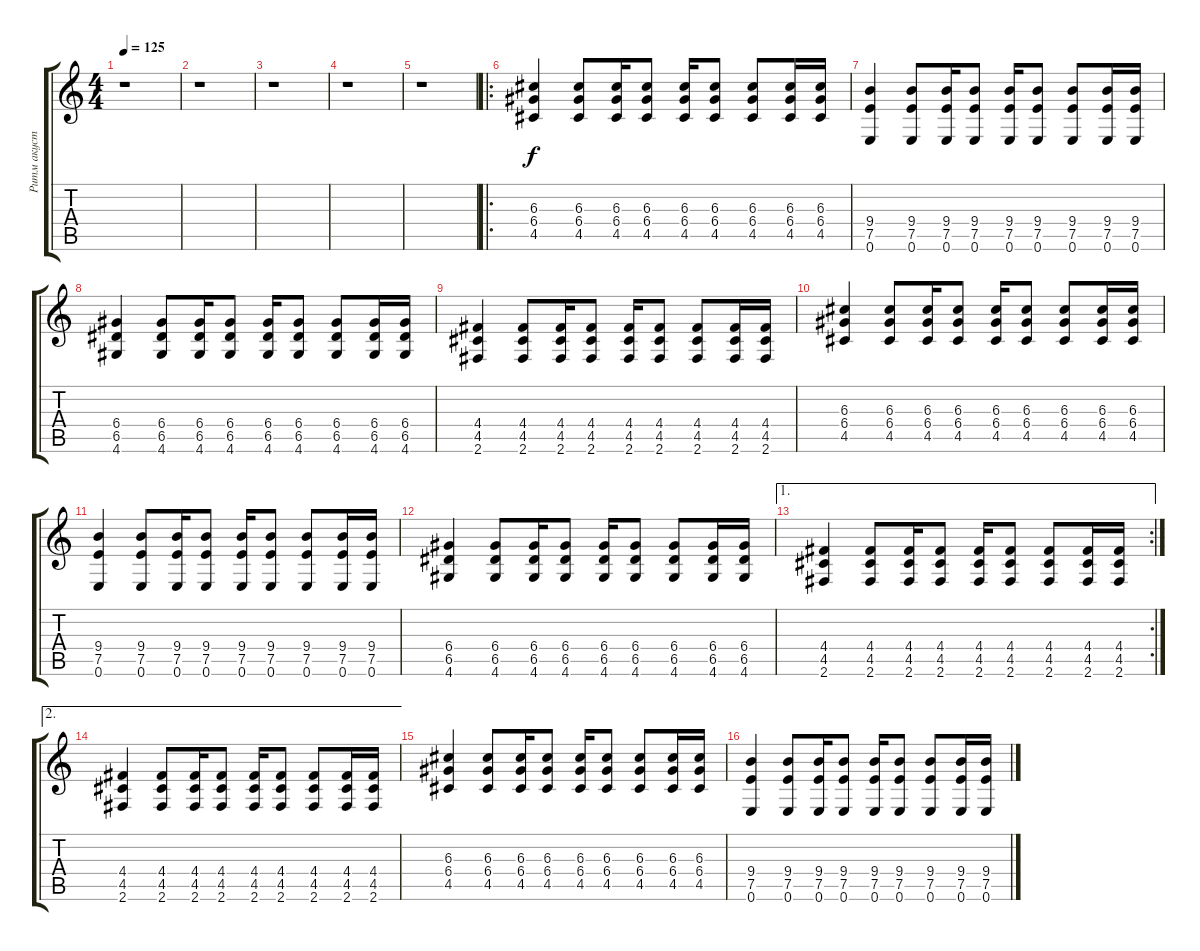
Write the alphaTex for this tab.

\track ("Ритм акуст" "Ритм акуст") {instrument electricguitarclean}
\staff {score tabs}
\tuning (E4 B3 G3 D3 A2 E2) {hide}
\ts (4 4)
\tempo 125
\clef g2
\ks c
r.1{dy f} |
r.1 |
r.1 |
r.1 |
r.1 |
\ro
(6.3 6.4 4.5).4 (6.3 6.4 4.5).8 (6.3 6.4 4.5).16 (6.3 6.4 4.5).8 (6.3 6.4 4.5).16 (6.3 6.4 4.5).8 (6.3 6.4 4.5).8 (6.3 6.4 4.5).16 (6.3 6.4 4.5).16 |
(9.4 7.5 0.6).4 (9.4 7.5 0.6).8 (9.4 7.5 0.6).16 (9.4 7.5 0.6).8 (9.4 7.5 0.6).16 (9.4 7.5 0.6).8 (9.4 7.5 0.6).8 (9.4 7.5 0.6).16 (9.4 7.5 0.6).16 |
(6.4 6.5 4.6).4 (6.4 6.5 4.6).8 (6.4 6.5 4.6).16 (6.4 6.5 4.6).8 (6.4 6.5 4.6).16 (6.4 6.5 4.6).8 (6.4 6.5 4.6).8 (6.4 6.5 4.6).16 (6.4 6.5 4.6).16 |
(4.4 4.5 2.6).4 (4.4 4.5 2.6).8 (4.4 4.5 2.6).16 (4.4 4.5 2.6).8 (4.4 4.5 2.6).16 (4.4 4.5 2.6).8 (4.4 4.5 2.6).8 (4.4 4.5 2.6).16 (4.4 4.5 2.6).16 |
(6.3 6.4 4.5).4 (6.3 6.4 4.5).8 (6.3 6.4 4.5).16 (6.3 6.4 4.5).8 (6.3 6.4 4.5).16 (6.3 6.4 4.5).8 (6.3 6.4 4.5).8 (6.3 6.4 4.5).16 (6.3 6.4 4.5).16 |
(9.4 7.5 0.6).4 (9.4 7.5 0.6).8 (9.4 7.5 0.6).16 (9.4 7.5 0.6).8 (9.4 7.5 0.6).16 (9.4 7.5 0.6).8 (9.4 7.5 0.6).8 (9.4 7.5 0.6).16 (9.4 7.5 0.6).16 |
(6.4 6.5 4.6).4 (6.4 6.5 4.6).8 (6.4 6.5 4.6).16 (6.4 6.5 4.6).8 (6.4 6.5 4.6).16 (6.4 6.5 4.6).8 (6.4 6.5 4.6).8 (6.4 6.5 4.6).16 (6.4 6.5 4.6).16 |
\ae 1
\rc 2
(4.4 4.5 2.6).4 (4.4 4.5 2.6).8 (4.4 4.5 2.6).16 (4.4 4.5 2.6).8 (4.4 4.5 2.6).16 (4.4 4.5 2.6).8 (4.4 4.5 2.6).8 (4.4 4.5 2.6).16 (4.4 4.5 2.6).16 |
\ae 2
(4.4 4.5 2.6).4 (4.4 4.5 2.6).8 (4.4 4.5 2.6).16 (4.4 4.5 2.6).8 (4.4 4.5 2.6).16 (4.4 4.5 2.6).8 (4.4 4.5 2.6).8 (4.4 4.5 2.6).16 (4.4 4.5 2.6).16 |
(6.3 6.4 4.5).4 (6.3 6.4 4.5).8 (6.3 6.4 4.5).16 (6.3 6.4 4.5).8 (6.3 6.4 4.5).16 (6.3 6.4 4.5).8 (6.3 6.4 4.5).8 (6.3 6.4 4.5).16 (6.3 6.4 4.5).16 |
(9.4 7.5 0.6).4 (9.4 7.5 0.6).8 (9.4 7.5 0.6).16 (9.4 7.5 0.6).8 (9.4 7.5 0.6).16 (9.4 7.5 0.6).8 (9.4 7.5 0.6).8 (9.4 7.5 0.6).16 (9.4 7.5 0.6).16
